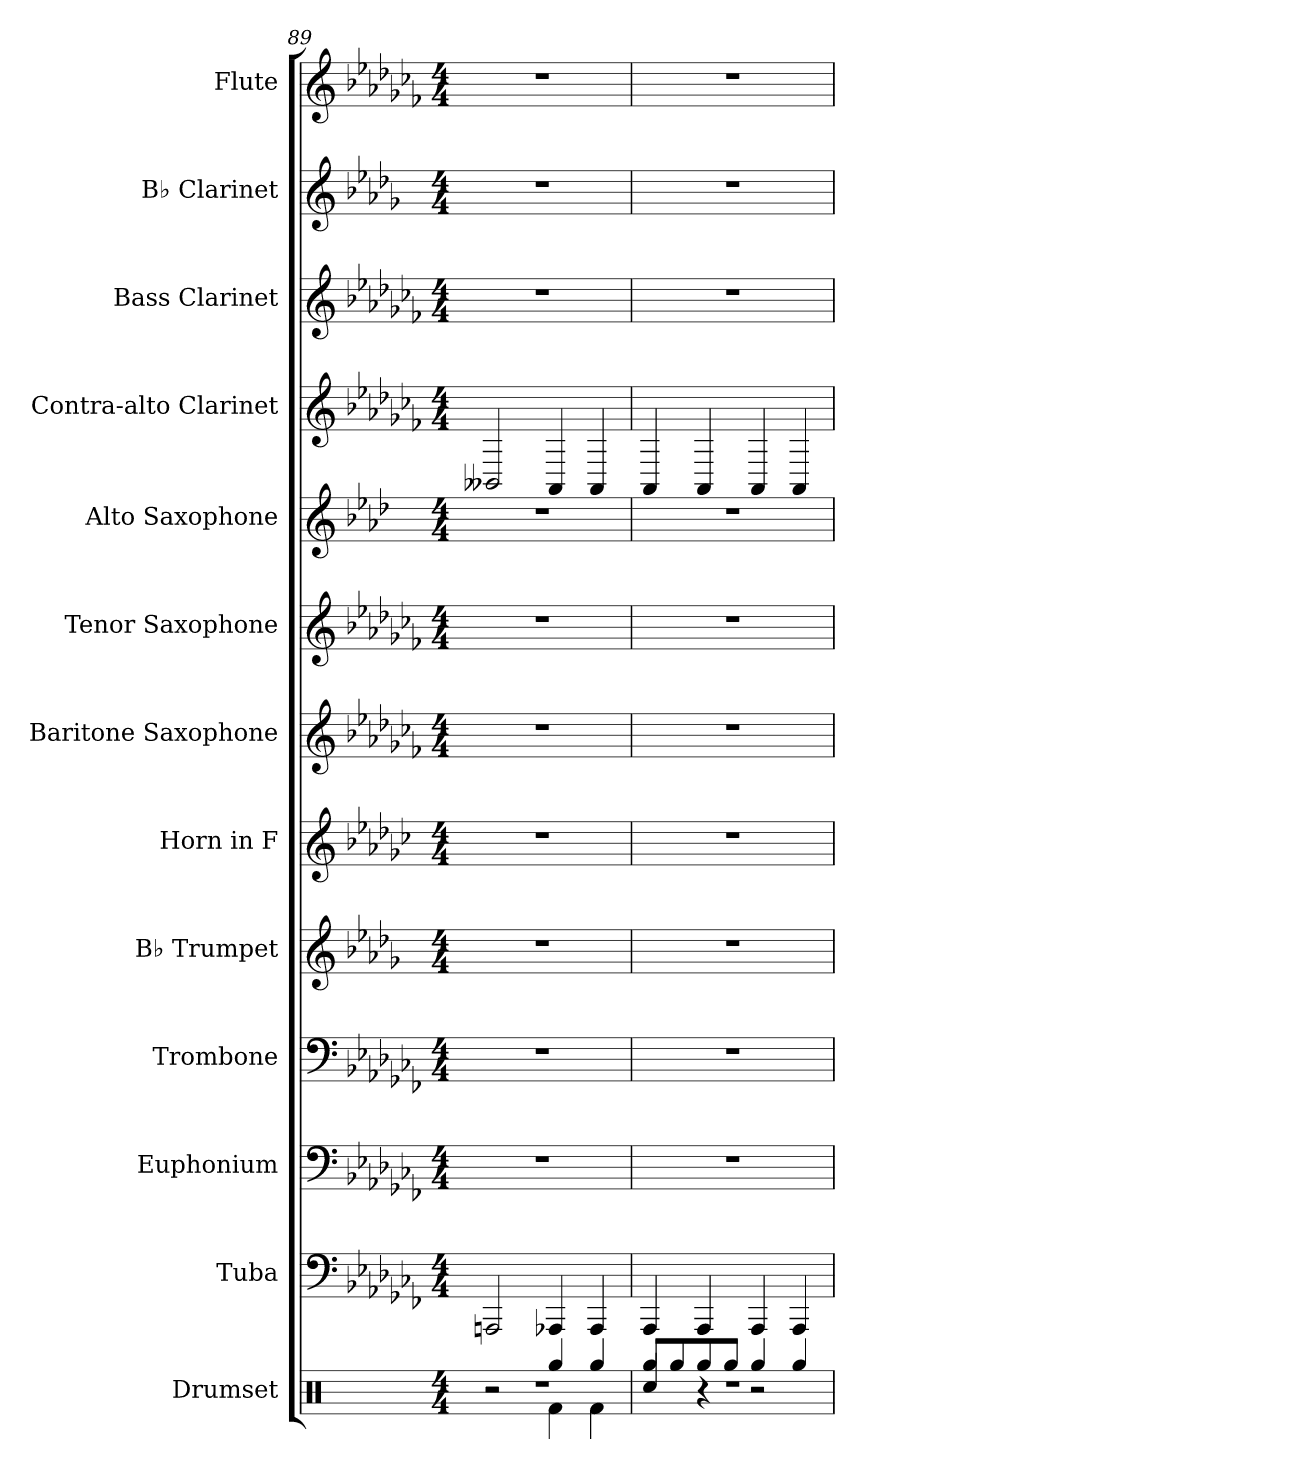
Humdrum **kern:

**kern	**kern	**kern	**kern	**kern	**kern	**kern	**kern	**kern	**kern	**kern	**kern	**kern
*part13	*part12	*part11	*part10	*part9	*part8	*part7	*part6	*part5	*part4	*part3	*part2	*part1
*staff13	*staff12	*staff11	*staff10	*staff9	*staff8	*staff7	*staff6	*staff5	*staff4	*staff3	*staff2	*staff1
*I"Drumset	*I"Tuba	*I"Euphonium	*I"Trombone	*I"B♭ Trumpet	*I"Horn in F	*I"Baritone Saxophone	*I"Tenor Saxophone	*I"Alto Saxophone	*I"Contra-alto Clarinet	*I"Bass Clarinet	*I"B♭ Clarinet	*I"Flute
*I'Drs.	*I'Tba.	*I'Euph.	*I'Tbn.	*I'B♭ Tpt.	*	*I'Bar. Sax.	*I'T. Sax.	*I'A. Sax.	*I'C-a. Cl.	*I'B. Cl.	*I'B♭ Cl.	*I'Fl.
*clefX	*clefF4	*clefF4	*clefF4	*clefG2	*clefG2	*clefG2	*clefG2	*clefG2	*clefG2	*clefG2	*clefG2	*clefG2
*	*	*	*	*ITrd1c2	*ITrd4c7	*ITrd12c21	*ITrd8c14	*ITrd5c9	*ITrd12c21	*ITrd8c14	*ITrd1c2	*
*k[]	*k[b-e-a-d-g-c-f-]	*k[b-e-a-d-g-c-f-]	*k[b-e-a-d-g-c-f-]	*k[b-e-a-d-g-c-f-]	*k[b-e-a-d-g-c-f-]	*k[b-e-a-d-g-c-f-]	*k[b-e-a-d-g-c-f-]	*k[b-e-a-d-g-c-f-]	*k[b-e-a-d-g-c-f-]	*k[b-e-a-d-g-c-f-]	*k[b-e-a-d-g-c-f-]	*k[b-e-a-d-g-c-f-]
*M4/4	*M4/4	*M4/4	*M4/4	*M4/4	*M4/4	*M4/4	*M4/4	*M4/4	*M4/4	*M4/4	*M4/4	*M4/4
=89	=89	=89	=89	=89	=89	=89	=89	=89	=89	=89	=89	=89
*^	*	*	*	*	*	*	*	*	*	*	*	*
*	*^	*	*	*	*	*	*	*	*	*	*	*	*
2r	1r	2r	2AAAn/	1r	1r	1r	1r	1r	1r	1r	2BBB--X/	1r	1r	1r
4Rf\	.	4Rgg/	4AAA-X/	.	.	.	.	.	.	.	4AAA-/	.	.	.
4Rf\	.	4Rgg/	4AAA-/	.	.	.	.	.	.	.	4AAA-/	.	.	.
=90	=90	=90	=90	=90	=90	=90	=90	=90	=90	=90	=90	=90	=90	=90
4Rcc/	1r	8Rgg/L	4AAA-/	1r	1r	1r	1r	1r	1r	1r	4AAA-/	1r	1r	1r
.	.	8Rgg/	.	.	.	.	.	.	.	.	.	.	.	.
4r	.	8Rgg/	4AAA-/	.	.	.	.	.	.	.	4AAA-/	.	.	.
.	.	8Rgg/J	.	.	.	.	.	.	.	.	.	.	.	.
2r	.	4Rgg/	4AAA-/	.	.	.	.	.	.	.	4AAA-/	.	.	.
.	.	4Rgg/	4AAA-/	.	.	.	.	.	.	.	4AAA-/	.	.	.
*v	*v	*v	*	*	*	*	*	*	*	*	*	*	*	*
=	=	=	=	=	=	=	=	=	=	=	=	=
*-	*-	*-	*-	*-	*-	*-	*-	*-	*-	*-	*-	*-
